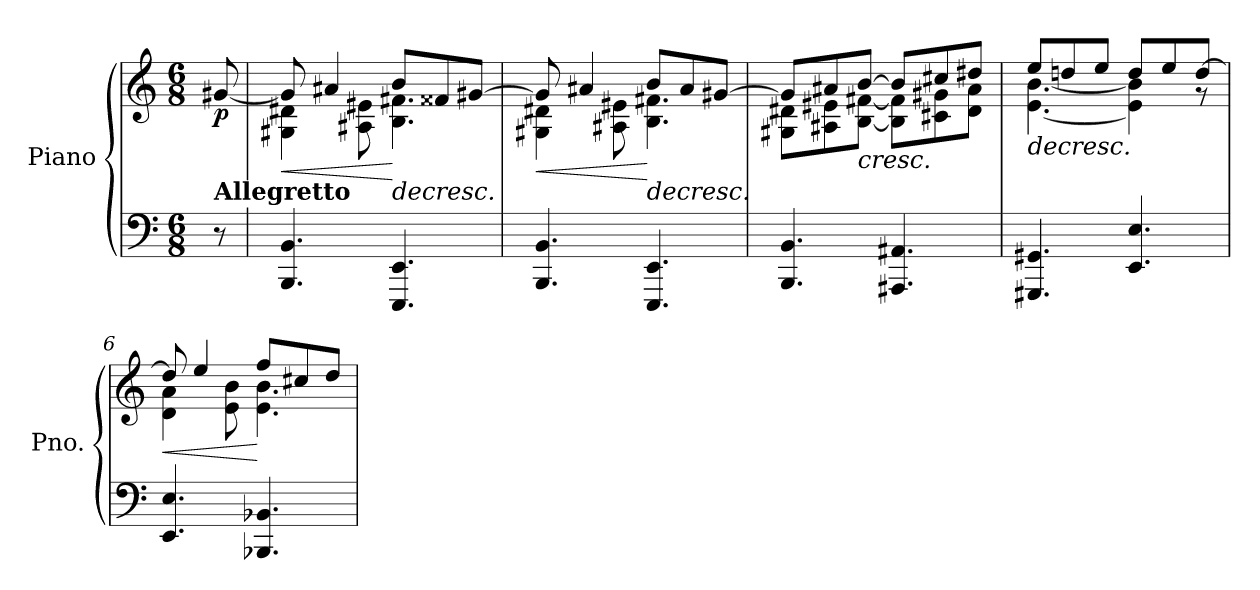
**kern	**kern	**dynam
*part1	*part1	*part1
*staff2	*staff1	*staff1/2
*I"Piano	*	*
*I'Pno.	*	*
*clefF4	*clefG2	*
*k[]	*k[]	*
*M6/8	*M6/8	*
*MM100	*MM100	*
=1	=1	=1
!	!LO:TX:b:B:t=Allegretto	!
!	!	!LO:DY:b
8r	[8g#X/	p
=2	=2	=2
!	!	!LO:HP:b
*	*^	*
4.BBB/ 4.BB/	8g#/]	4G#X\ 4d#X\	<
.	4a#X/	.	.
.	.	8A#X\ 8e#X\	.
!	!	!	!LO:HP:n=1:b
4.EEE/ 4.EE/	8b/L	4.B\ 4.f#X\	[ >
.	8f##X/	.	.
.	[8g#X/J	.	.
=3	=3	=3	=3
!	!	!	!LO:HP:b
4.BBB/ 4.BB/	8g#/]	4G#X\ 4d#X\	<
.	4a#X/	.	.
.	.	8A#X\ 8e#X\	.
!	!	!	!LO:HP:n=1:b
4.EEE/ 4.EE/	8b/L	4.B\ 4.f#X\	] [ >
.	8a#/	.	.
.	[8g#X/J	.	.
!!LO:LB:g=z	!!
=4	=4	=4	=4
4.BBB/ 4.BB/	8g#/L]	8G#X\ 8d#X\L	.
.	8a#X/	8A#X\ 8e#X\	.
!	!	!	!LO:HP:b
.	[8b/J	[8B\ [8f#X\J	<
4.AAA#X/ 4.AA#X/	8b/L]	8B\] 8f#\]L	.
.	8cc#X/	8c#X\ 8g#X\	.
.	8dd#X/J	8d#\ 8a#\J	]
=5	=5	=5	=5
!	!	!	!LO:HP:b
4.GGG#X/ 4.GG#X/	8ee/L	[4.e\ [4.b\	>
.	8ddn/	.	.
.	8ee/J	.	.
4.EE/ 4.E/	8dd/L	4e\] 4b\]	.
.	8ee/	.	.
.	[8dd/J	8r	[
=6	=6	=6	=6
!	!	!	!LO:HP:b
4.EE/ 4.E/	8dd/]	4d\ 4a\	<
.	4ee/	.	.
.	.	8e\ 8b\	.
4.BBB-X/ 4.BB-X/	8ff/L	4.e\ 4.b\	] [
.	8cc#X/	.	.
.	8dd/J	.	.
*	*v	*v	*
=	=	=
*-	*-	*-
